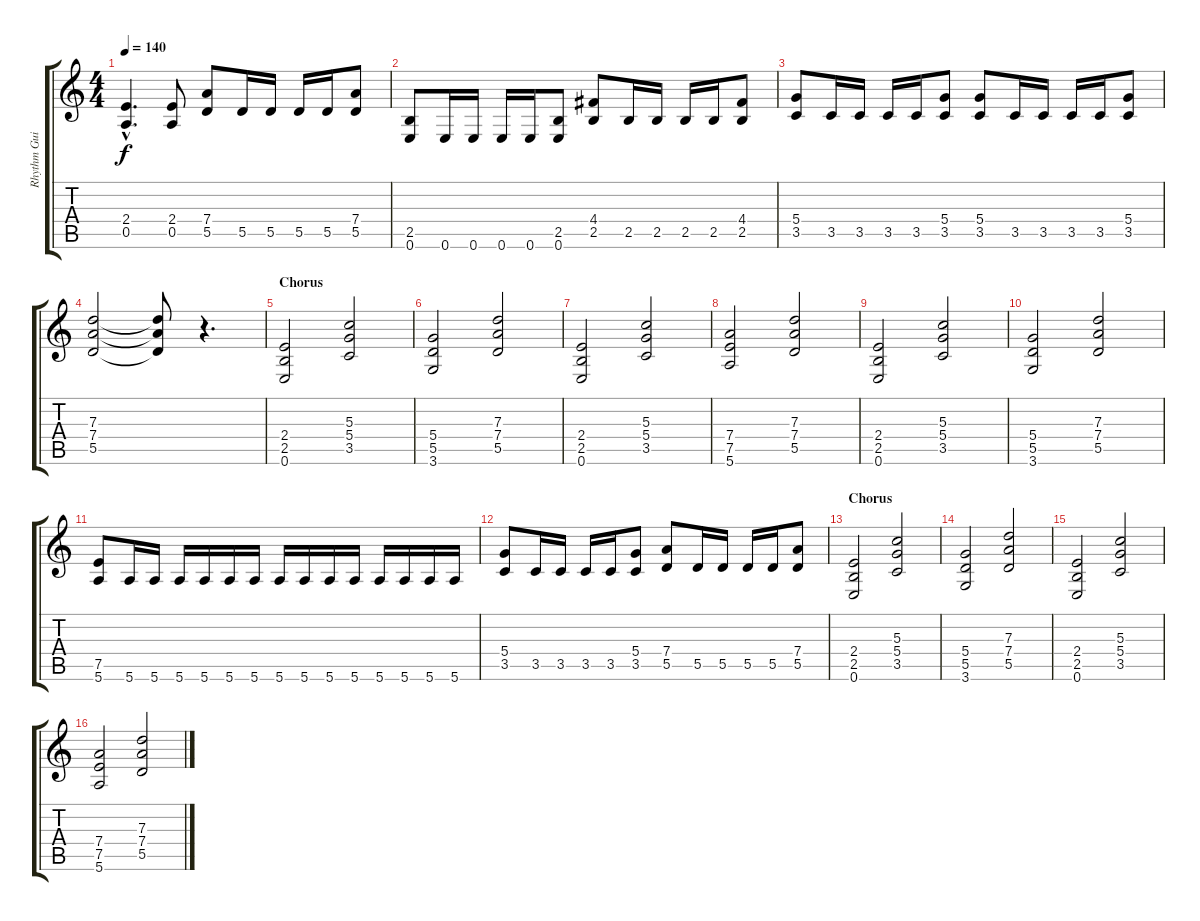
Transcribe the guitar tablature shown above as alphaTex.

\track ("Rhythm Guitar 1" "Rhythm Gui") {instrument overdrivenguitar}
\staff {score tabs}
\tuning (E4 B3 G3 D3 A2 E2) {hide}
\ts (4 4)
\tempo 140
\clef g2
\ks c
(2.4{hac} 0.5{hac}).4{d dy f} (2.4 0.5).8 (7.4 5.5).8 5.5.16 5.5.16 5.5.16 5.5.16 (7.4 5.5).8 |
(2.5 0.6).8 0.6.16 0.6.16 0.6.16 0.6.16 (2.5 0.6).8 (4.4 2.5).8 2.5.16 2.5.16 2.5.16 2.5.16 (4.4 2.5).8 |
(5.4 3.5).8 3.5.16 3.5.16 3.5.16 3.5.16 (5.4 3.5).8 (5.4 3.5).8 3.5.16 3.5.16 3.5.16 3.5.16 (5.4 3.5).8 |
(7.3 7.4 5.5).2 (7.3{t} 7.4{t} 5.5{t}).8 r.4{d} |
\section ("" "Chorus")
(2.4 2.5 0.6).2 (5.3 5.4 3.5).2 |
(5.4 5.5 3.6).2 (7.3 7.4 5.5).2 |
(2.4 2.5 0.6).2 (5.3 5.4 3.5).2 |
(7.4 7.5 5.6).2 (7.3 7.4 5.5).2 |
(2.4 2.5 0.6).2 (5.3 5.4 3.5).2 |
(5.4 5.5 3.6).2 (7.3 7.4 5.5).2 |
(7.5 5.6).8 5.6.16 5.6.16 5.6.16 5.6.16 5.6.16 5.6.16 5.6.16 5.6.16 5.6.16 5.6.16 5.6.16 5.6.16 5.6.16 5.6.16 |
(5.4 3.5).8 3.5.16 3.5.16 3.5.16 3.5.16 (5.4 3.5).8 (7.4 5.5).8 5.5.16 5.5.16 5.5.16 5.5.16 (7.4 5.5).8 |
\section ("" "Chorus")
(2.4 2.5 0.6).2 (5.3 5.4 3.5).2 |
(5.4 5.5 3.6).2 (7.3 7.4 5.5).2 |
(2.4 2.5 0.6).2 (5.3 5.4 3.5).2 |
(7.4 7.5 5.6).2 (7.3 7.4 5.5).2
